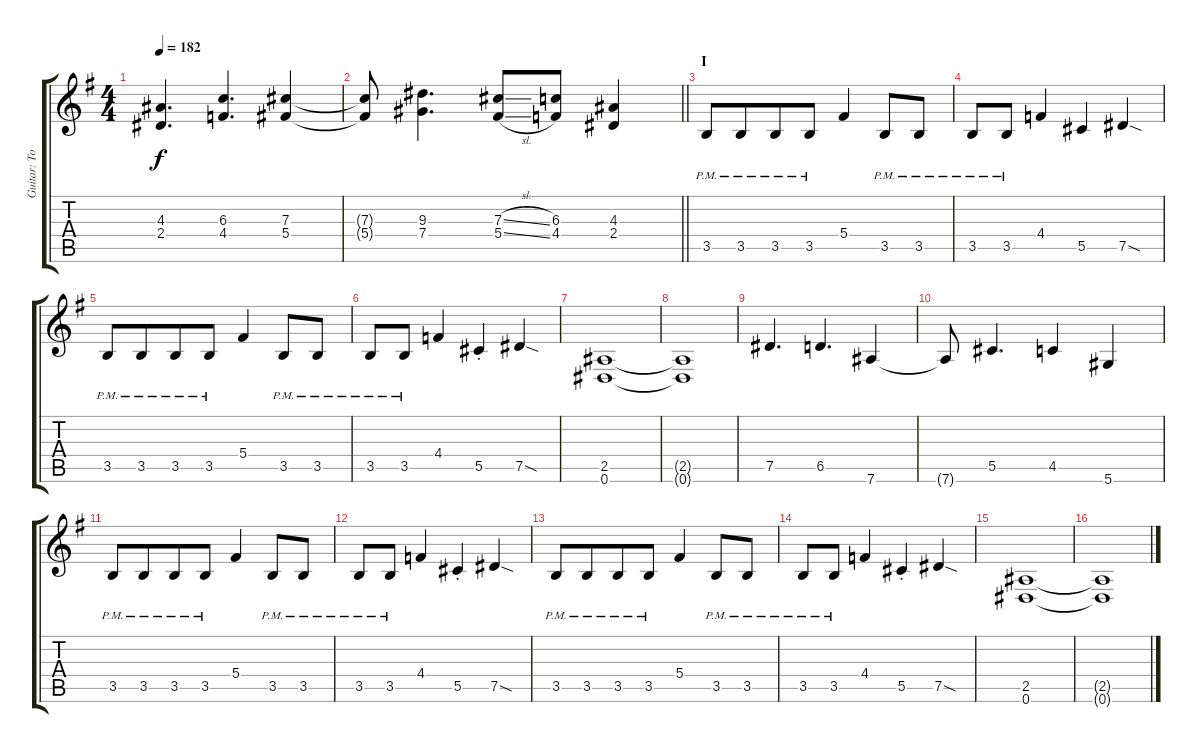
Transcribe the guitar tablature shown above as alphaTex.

\track ("Guitar: Tony" "Guitar: To") {instrument overdrivenguitar}
\staff {score tabs}
\tuning (Eb4 Bb3 Gb3 Db3 Ab2 Eb2) {hide}
\ts (4 4)
\tempo 182
\clef g2
\ks g
(4.3 2.4).4{d dy f} (6.3 4.4).4{d} (7.3 5.4).4 |
\barLineRight lightlight
(7.3{t} 5.4{t}).8 (9.3 7.4).4{d} (7.3{sl} 5.4{sl}).8 (6.3 4.4).8 (4.3 2.4).4 |
\section ("" "I")
3.5{pm}.8 3.5{pm}.8{beam merge} 3.5{pm}.8 3.5{pm}.8 5.4.4{beam merge} 3.5{pm}.8 3.5{pm}.8 |
3.5{pm}.8 3.5{pm}.8 4.4.4 5.5.4 7.5{sod}.4 |
3.5{pm}.8 3.5{pm}.8{beam merge} 3.5{pm}.8 3.5{pm}.8 5.4.4{beam merge} 3.5{pm}.8 3.5{pm}.8 |
3.5{pm}.8 3.5{pm}.8 4.4.4 5.5{st}.4 7.5{sod}.4 |
(2.5 0.6).1 |
(2.5{t} 0.6{t}).1 |
7.5.4{d} 6.5.4{d} 7.6.4 |
7.6{t}.8 5.5.4{d} 4.5.4 5.6.4 |
3.5{pm}.8 3.5{pm}.8{beam merge} 3.5{pm}.8 3.5{pm}.8 5.4.4{beam merge} 3.5{pm}.8 3.5{pm}.8 |
3.5{pm}.8 3.5{pm}.8 4.4.4 5.5{st}.4 7.5{sod}.4 |
3.5{pm}.8 3.5{pm}.8{beam merge} 3.5{pm}.8 3.5{pm}.8 5.4.4{beam merge} 3.5{pm}.8 3.5{pm}.8 |
3.5{pm}.8 3.5{pm}.8 4.4.4 5.5{st}.4 7.5{sod}.4 |
(2.5 0.6).1 |
(2.5{t} 0.6{t}).1
